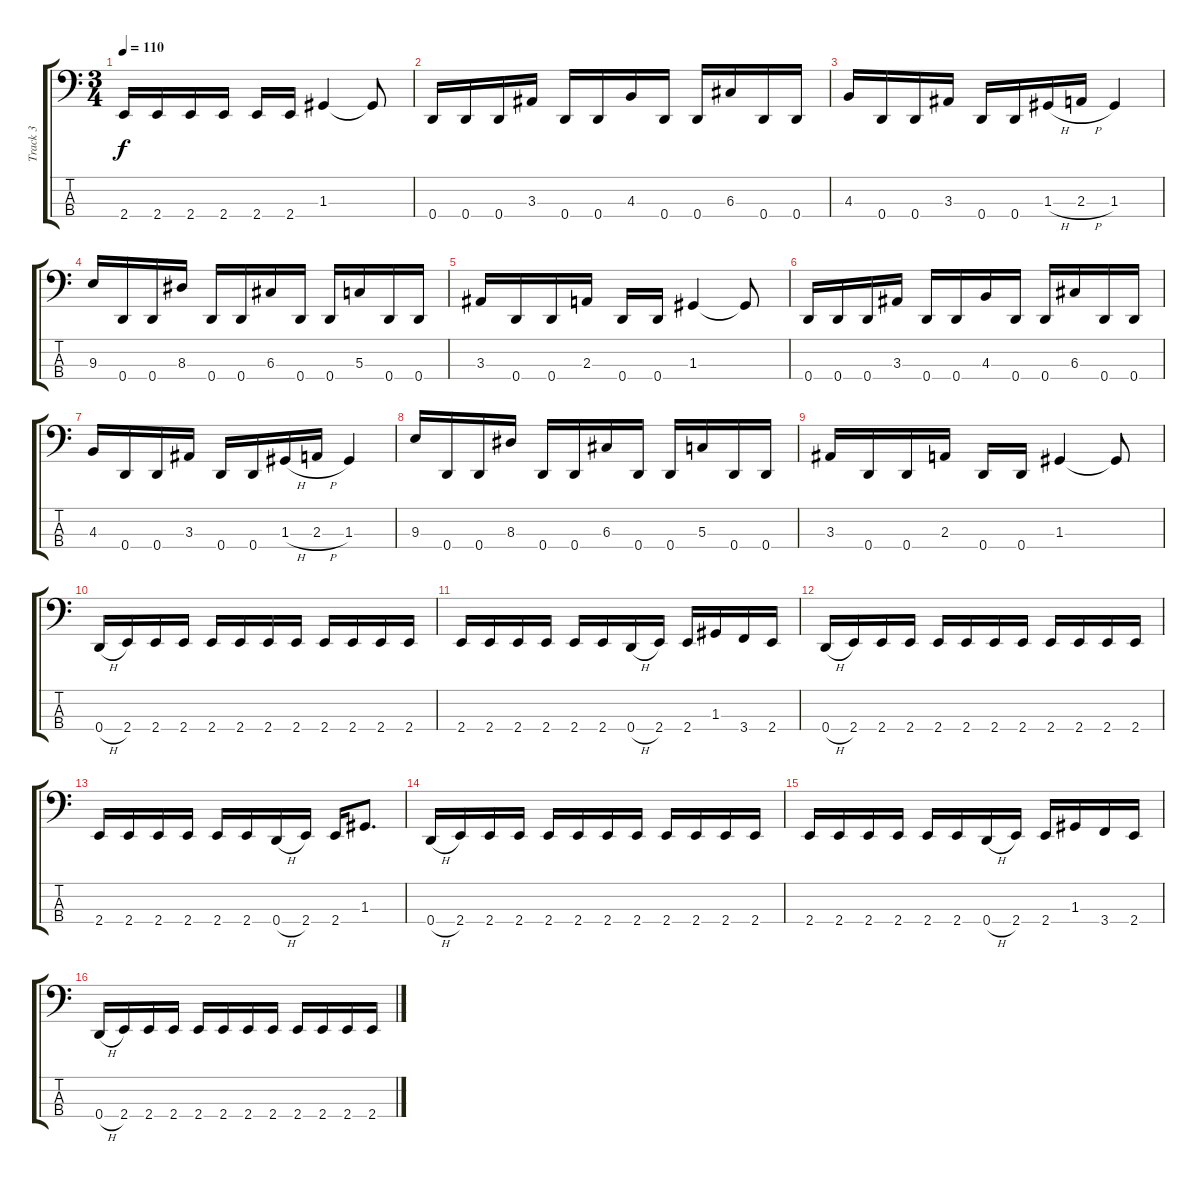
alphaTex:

\track ("Track 3" "Track 3") {instrument electricbassfinger}
\staff {score tabs}
\tuning (F2 C2 G1 D1) {hide}
\ts (3 4)
\tempo 110
\clef f4
\ks c
2.4.16{dy f} 2.4.16 2.4.16 2.4.16 2.4.16 2.4.16 1.3.4 1.3{t}.8 |
0.4.16 0.4.16 0.4.16 3.3.16 0.4.16 0.4.16 4.3.16 0.4.16 0.4.16 6.3.16 0.4.16 0.4.16 |
4.3.16 0.4.16 0.4.16 3.3.16 0.4.16 0.4.16 1.3{h}.16 2.3{h}.16 1.3.4 |
9.3.16 0.4.16 0.4.16 8.3.16 0.4.16 0.4.16 6.3.16 0.4.16 0.4.16 5.3.16 0.4.16 0.4.16 |
3.3.16 0.4.16 0.4.16 2.3.16 0.4.16 0.4.16 1.3.4 1.3{t}.8 |
0.4.16 0.4.16 0.4.16 3.3.16 0.4.16 0.4.16 4.3.16 0.4.16 0.4.16 6.3.16 0.4.16 0.4.16 |
4.3.16 0.4.16 0.4.16 3.3.16 0.4.16 0.4.16 1.3{h}.16 2.3{h}.16 1.3.4 |
9.3.16 0.4.16 0.4.16 8.3.16 0.4.16 0.4.16 6.3.16 0.4.16 0.4.16 5.3.16 0.4.16 0.4.16 |
3.3.16 0.4.16 0.4.16 2.3.16 0.4.16 0.4.16 1.3.4 1.3{t}.8 |
0.4{h}.16 2.4.16 2.4.16 2.4.16 2.4.16 2.4.16 2.4.16 2.4.16 2.4.16 2.4.16 2.4.16 2.4.16 |
2.4.16 2.4.16 2.4.16 2.4.16 2.4.16 2.4.16 0.4{h}.16 2.4.16 2.4.16 1.3.16 3.4.16 2.4.16 |
0.4{h}.16 2.4.16 2.4.16 2.4.16 2.4.16 2.4.16 2.4.16 2.4.16 2.4.16 2.4.16 2.4.16 2.4.16 |
2.4.16 2.4.16 2.4.16 2.4.16 2.4.16 2.4.16 0.4{h}.16 2.4.16 2.4.16 1.3.8{d} |
0.4{h}.16 2.4.16 2.4.16 2.4.16 2.4.16 2.4.16 2.4.16 2.4.16 2.4.16 2.4.16 2.4.16 2.4.16 |
2.4.16 2.4.16 2.4.16 2.4.16 2.4.16 2.4.16 0.4{h}.16 2.4.16 2.4.16 1.3.16 3.4.16 2.4.16 |
0.4{h}.16 2.4.16 2.4.16 2.4.16 2.4.16 2.4.16 2.4.16 2.4.16 2.4.16 2.4.16 2.4.16 2.4.16
